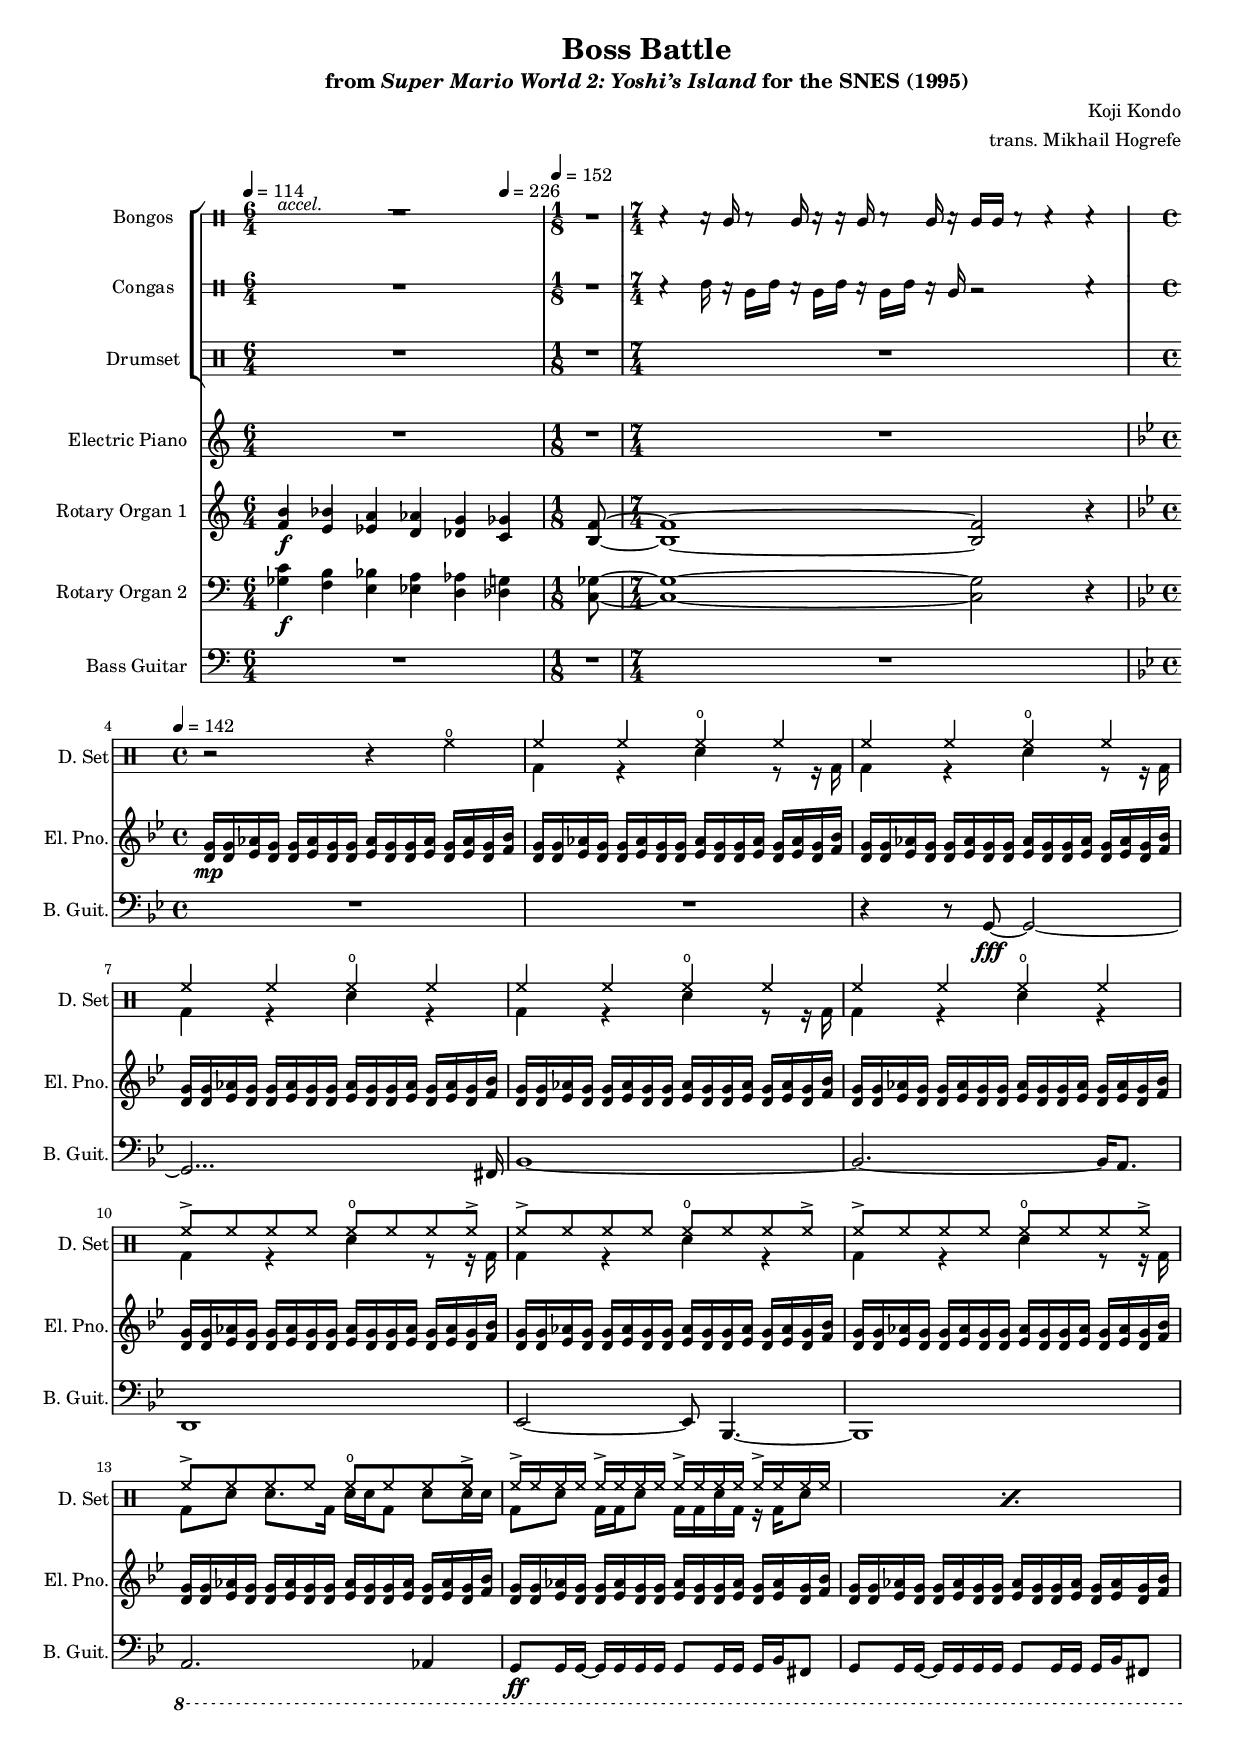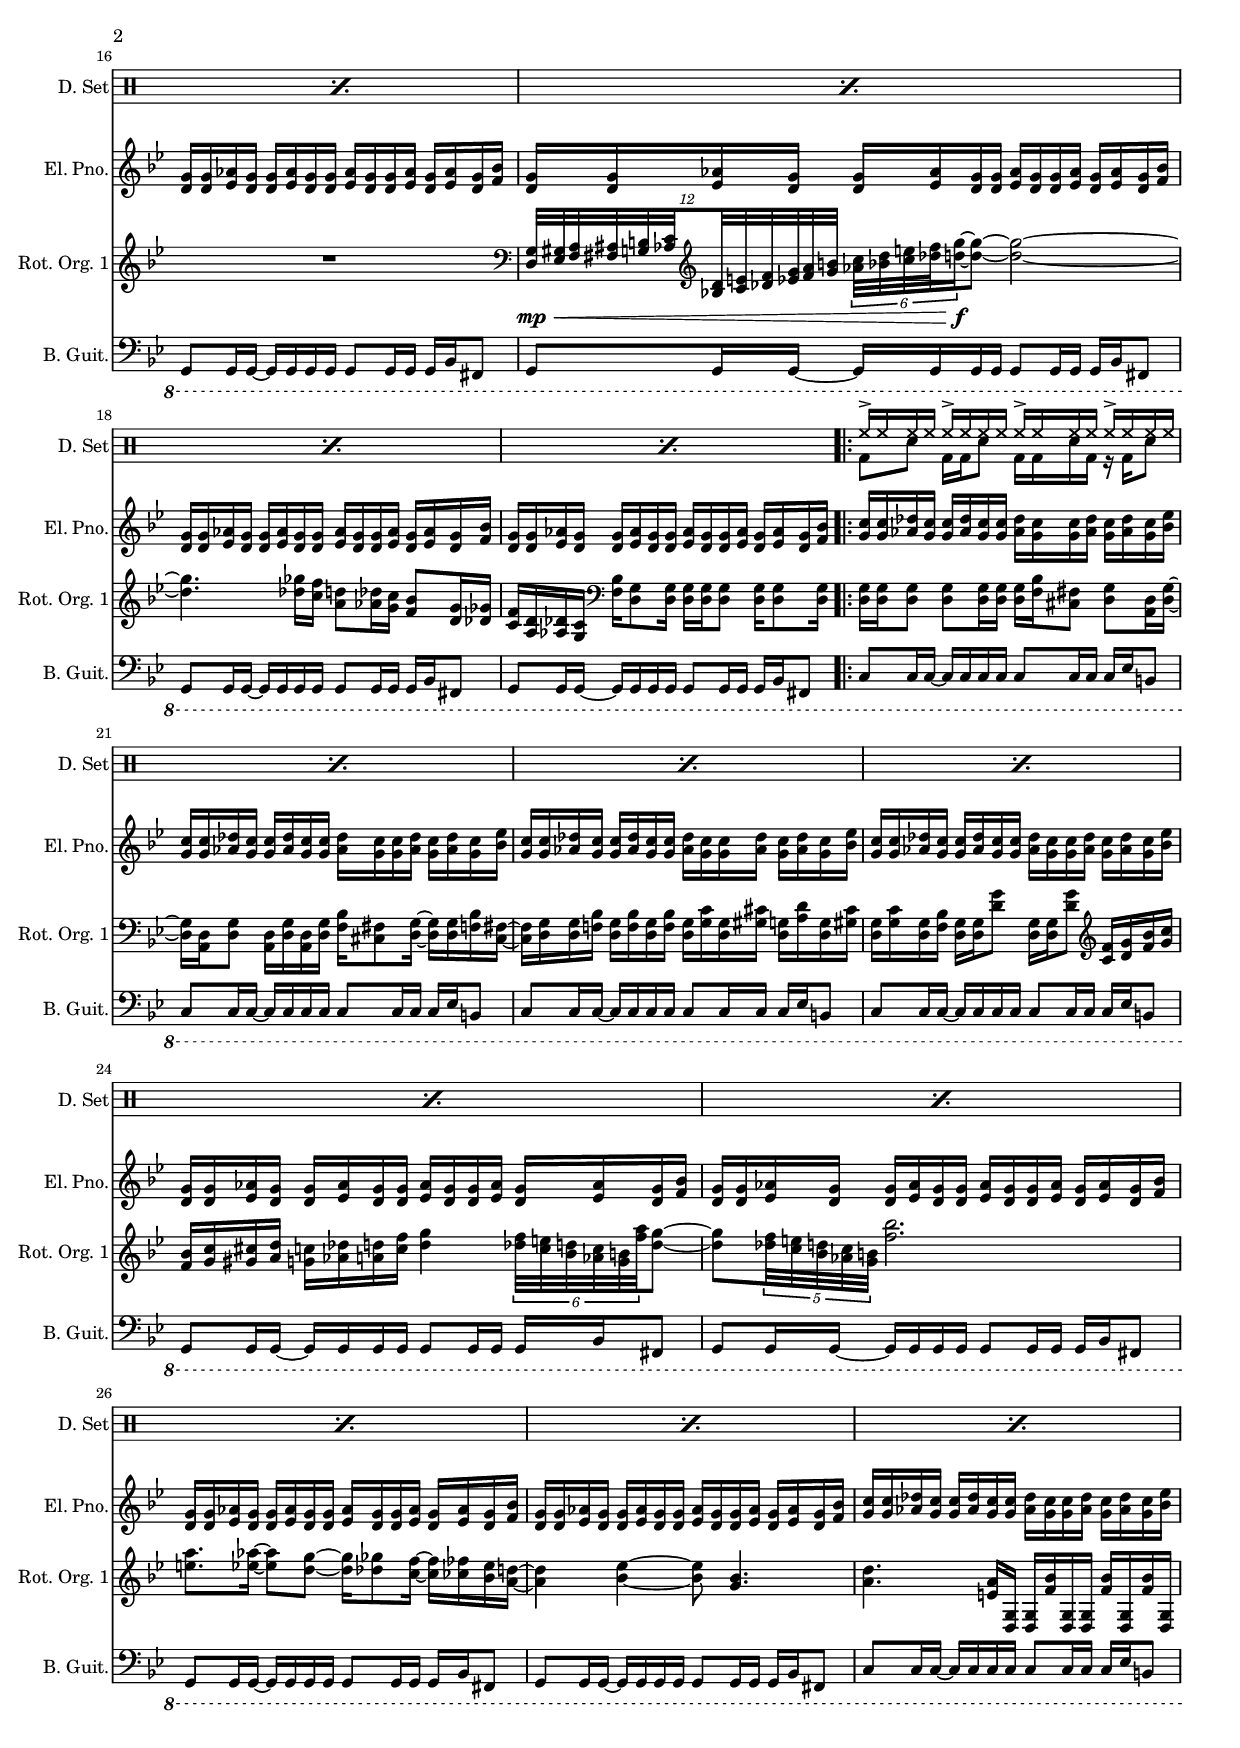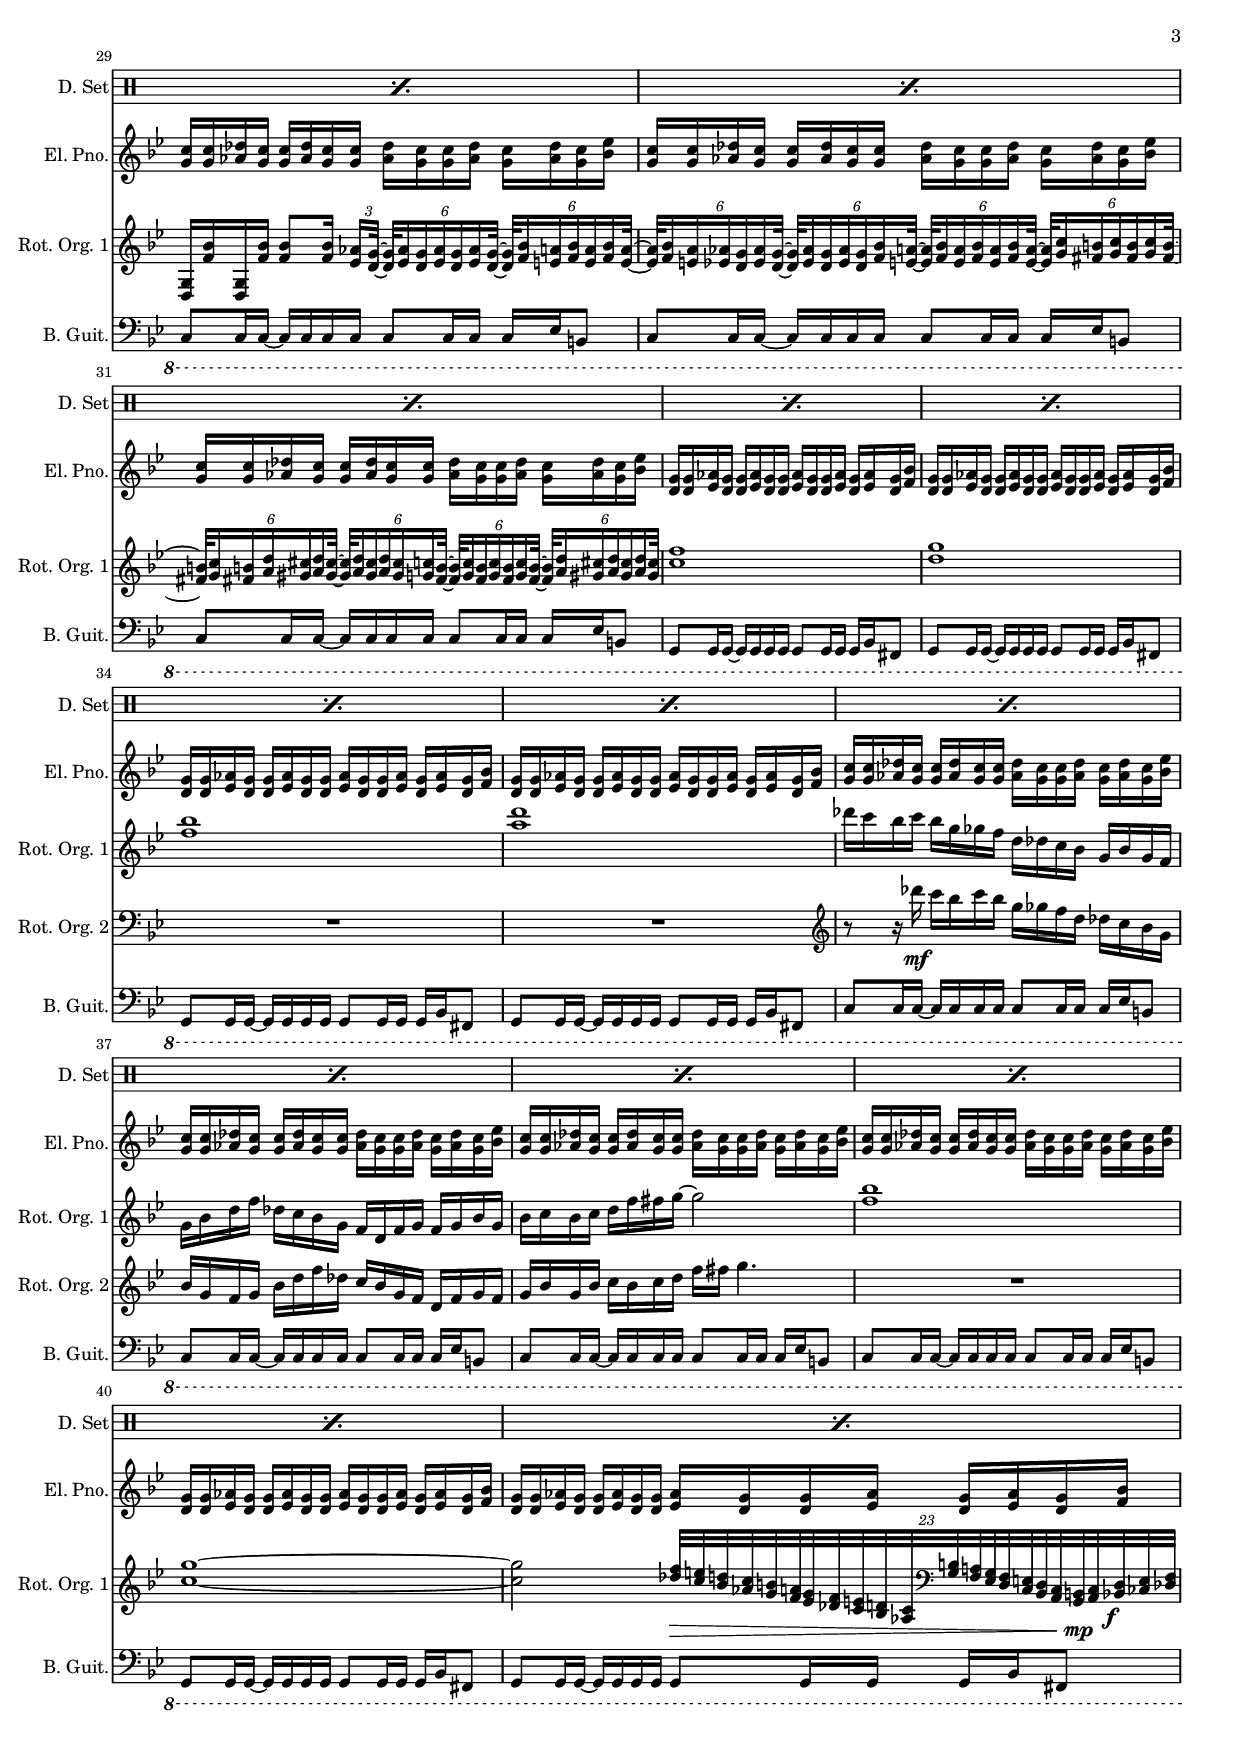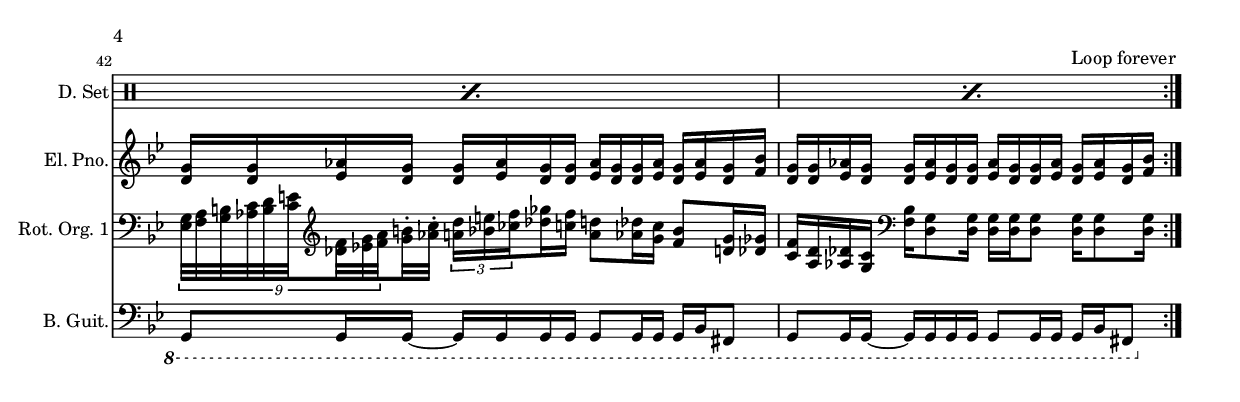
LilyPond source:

\version "2.24.3"
#(set-global-staff-size 16)

\paper {
  left-margin = 0.75\in
}

\book {
    \header {
        title = "Boss Battle"
        subtitle = \markup { "from" {\italic "Super Mario World 2: Yoshi’s Island"} "for the SNES (1995)" }
        composer = "Koji Kondo"
        arranger = "trans. Mikhail Hogrefe"
    }

    \score {
        {
            <<
                \new StaffGroup <<
                    \new DrumStaff \with {
                        drumStyleTable = #bongos-style
                        \override StaffSymbol.line-count = #2
                    } {
                        \drummode {
                            \set Staff.instrumentName="Bongos"
                            \set Staff.shortInstrumentName="Bon."
\tempo 4=114
\time 6/4
<<{\override MultiMeasureRest.staff-position = 0 R1*6/4}\\{s4^\markup{\italic accel.} s s s s s}>> |
\time 1/8
R1*1/8
\time 7/4
r4 r16 bol r8 bol16 r r bol r8 bol16 r bol bol r8 r4 r |
\time 4/4
R1*16
                            \repeat volta 2 {
R1*24
                            }
\once \override Score.RehearsalMark.self-alignment-X = #RIGHT
\mark \markup { \fontsize #-2 "Loop forever" }
                        }
                    }

                    \new DrumStaff \with {
                        drumStyleTable = #congas-style
                        \override StaffSymbol.line-count = #2
                    } {
                        \drummode {
                            \set Staff.instrumentName="Congas"
                            \set Staff.shortInstrumentName="Con."
R1*6/4
R1*1/8
r4 cgh16 r cgl cgh r cgl cgh r cgl cgh r cgl r2 r4 |
R1*16

R1*24
                        }
                    }

                    \new DrumStaff {
                        \drummode {
                            \set Staff.instrumentName="Drumset"
                            \set Staff.shortInstrumentName="D. Set"
R1*6/4
R1*1/8
R1*7/4
r2 r4 hho |
<<{
\repeat unfold 5 { hh4 hh hho hh | }
\repeat unfold 4 { hh8-> hh hh hh hho hh hh hh-> | }
}\\{
bd4 r sn r8 r16 bd |
bd4 r sn r8 r16 bd |
bd4 r sn r |
bd4 r sn r8 r16 bd |
bd4 r sn r |
bd4 r sn r8 r16 bd |
bd4 r sn r |
bd4 r sn r8 r16 bd |
bd8 sn sn8. bd16 sn sn bd8 sn sn16 sn |
}>>
\repeat percent 6 { <<{hh16-> hh hh hh hh16-> hh hh hh hh16-> hh hh hh hh16-> hh hh hh}\\{bd8 sn bd16 bd sn8 bd16 bd sn bd r bd sn8}>> | }

\repeat percent 24 { <<{hh16-> hh hh hh hh16-> hh hh hh hh16-> hh hh hh hh16-> hh hh hh}\\{bd8 sn bd16 bd sn8 bd16 bd sn bd r bd sn8}>> | }
                        }
                    }
                >>

                \new Staff \relative c' {  
                    \set Staff.instrumentName = "Electric Piano"
                    \set Staff.shortInstrumentName = "El. Pno."  
\key c \major
R1*6/4
R1*1/8
R1*7/4
\key g \minor
<d g>16\mp 16 <ees aes> <d g>16 16 <ees aes> <d g>16 16 <ees aes> <d g>16 16 <ees aes> <d g> <ees aes> <d g> <f bes> |
\repeat unfold 15 { <d g>16 16 <ees aes> <d g>16 16 <ees aes> <d g>16 16 <ees aes> <d g>16 16 <ees aes> <d g> <ees aes> <d g> <f bes> | }

\repeat unfold 4 { <g c>16 16 <aes des> <g c>16 16 <aes des> <g c>16 16 <aes des> <g c>16 16 <aes des> <g c> <aes des> <g c> <bes ees> | }
\repeat unfold 4 { <d, g>16 16 <ees aes> <d g>16 16 <ees aes> <d g>16 16 <ees aes> <d g>16 16 <ees aes> <d g> <ees aes> <d g> <f bes> | }
\repeat unfold 4 { <g c>16 16 <aes des> <g c>16 16 <aes des> <g c>16 16 <aes des> <g c>16 16 <aes des> <g c> <aes des> <g c> <bes ees> | }
\repeat unfold 4 { <d, g>16 16 <ees aes> <d g>16 16 <ees aes> <d g>16 16 <ees aes> <d g>16 16 <ees aes> <d g> <ees aes> <d g> <f bes> | }
\repeat unfold 4 { <g c>16 16 <aes des> <g c>16 16 <aes des> <g c>16 16 <aes des> <g c>16 16 <aes des> <g c> <aes des> <g c> <bes ees> | }
\repeat unfold 4 { <d, g>16 16 <ees aes> <d g>16 16 <ees aes> <d g>16 16 <ees aes> <d g>16 16 <ees aes> <d g> <ees aes> <d g> <f bes> | }
                }

                \new Staff \relative c' {  
                    \set Staff.instrumentName = "Rotary Organ 1"
                    \set Staff.shortInstrumentName = "Rot. Org. 1"  
\key c \major
<f b>4\f <e bes'> <ees a> <d aes'> <des g> \tempo 4=226 <c ges'> |
<b f'>8 ~ |
<b f'>1 ~ 2 r4 |
\key g \minor
R1*13

\clef bass
\tuplet 12/8 { <d, g>32\mp\< <ees gis> <f a> <fis ais> <g b> \set stemRightBeamCount = 1 <aes c> \clef treble \set stemLeftBeamCount = 1 <bes d> <c e> <des f> <ees g> <f a> <g b> } \tuplet 6/4 { <aes c> <bes d> <c e> <des f> <d g>16\f ~ } <d g>8 ~ <d g>2 ~ |
<d g>4. <des ges>16 <c f> <a d>8 <aes des>16 <g c> <f bes>8 <d g>16 <des ges> |
<c f>16 <a d> <aes des> <g c> \clef bass <f bes>16 <d g>8 16 16 16 8 16 8 16 |

<d g>16 16 8 8 16 16 16 <f bes> <cis fis>8 <d g>8 <a d>16 <d g> ~ |
<d g>16 <a d> <d g>8 <a d>16 <d g> <a d> <d g> <f bes> <cis fis>8 <d g>16 ~ 16 16 <f bes> <cis fis> ~ |
<cis fis>16 <d g>16 16 <f bes> <d g> <f bes> <d g> <f bes> <d g> <g c> <d g> <gis cis> <d g> <a' d> <d, g> <gis cis> |
<d g>16 <g c> <d g> <f bes> <d g>16 16 <d' g>8 <d, g>16 16 <d' g>8 \clef treble <c f>16 <d g> <f bes> <g c> |
<f bes>16 <g c> <gis cis> <a d> <g c> <aes des> <a d> <c f> <d g>4 \tuplet 6/4 { <des f>32 <c e> <bes d> <aes c> <g b> <f' a> } <d g>8 ~ |
<d g>8 \tuplet 5/4 { <des f>32 <c e> <bes d> <aes c> <g b> } <f' bes>2. |
<e a>8. <ees aes>16 ~ 8 <d g>8 ~ 16 <des ges>8 <c f>16 ~ 16 <ces fes> <bes ees> <a d> ~ |
<a d>4 <bes ees>4 ~ 8 <g bes>4. |
<a d>4. <e a>16 <d, g>16 16 <f' bes> <d, g>16 16 <f' bes> <d, g> <f' bes> <d, g> |
<d g>16 <f' bes> <d, g> <f' bes>16 8 16 \tuplet 3/2 { <ees aes>16[ <d g>32] ~ } \tuplet 6/4 { <d g>32 <ees aes>16 <d g> <ees aes> <d g> <ees aes> <d g>32 ~ } \tuplet 6/4 { <d g>32 <f bes>16 <e a> <f bes> <e a> <f bes> <e a>32 ~ } |
\tuplet 6/4 { <e a>32 <f bes>16 <e a> <ees aes> <d g> <ees aes> <d g>32 ~ } \tuplet 6/4 { <d g>32 <ees aes>16 <d g> <ees aes> <d g> <f bes> <e a>32 ~ } \tuplet 6/4 { <e a>32 <f bes>16 <e a> <f bes> <e a> <f bes> <e a>32 ~ } \tuplet 6/4 { <e a>32 <g c>16 <fis b> <g c> <fis b> <g c> <fis b>32 ~ } |
\tuplet 6/4 { <fis b>32 <g c>16 <fis b> <a d> <gis cis> <a d> <gis cis>32 ~ } \tuplet 6/4 { <gis cis>32 <a d>16 <gis cis> <a d> <gis cis> <g c> <fis b>32 ~ } \tuplet 6/4 { <fis b>32 <g c>16 <fis b> <g c> <fis b> <g c> <fis b>32 ~ } \tuplet 6/4 { <fis b>32 <a d>16 <gis cis> <a d> <gis cis> <a d> <gis cis>32 } |
<c f>1 |
<d g>1 |
<f bes>1 |
<a d>1 |
des16 c bes c bes g ges f d des c bes g bes g f |
g16 bes d f des c bes g f d f g f g bes g |
bes16 c bes c d f fis g ~ g2 |
<f bes>1 |
<c g'>1 ~ |
<c g'>2 \tuplet 23/16 { <des f>32\> <c e> <bes d> <aes c> <g b> <f a> <ees g> <des f> <c e> <bes d> <aes c> \clef bass <g b> <f a> <ees g> <d f> <c e> <bes d> <a c> <g b>\mp <a c> \offset X-offset 2\f <bes d> <ces e> <des f> } |
\tuplet 9/6 { <ees g>32 <f a> <g b> <aes c> <b d> \set stemRightBeamCount = 1 <c e> \clef treble \set stemLeftBeamCount = 1 <des f> <ees g> \set stemRightBeamCount = 1 <f a> } \set stemLeftBeamCount = 1 <g b>32-. <aes c>-. \tuplet 3/2 { <a d>16 <bes e> \set stemRightBeamCount = 1 <ces f> } \set stemLeftBeamCount = 1 <des ges>16 <c f> <a d>8 <aes des>16 <g c> <f bes>8 <d g>16 <des ges> |
<c f>16 <a d> <aes des> <g c> \clef bass <f bes>16 <d g>8 16 16 16 8 16 8 16 |
                }

                \new Staff \relative c' {  
                    \set Staff.instrumentName = "Rotary Organ 2"
                    \set Staff.shortInstrumentName = "Rot. Org. 2"  
\key c \major
\clef bass
<ges c>4\f <f b> <e bes'> <ees a> <d aes'> <des g> |
<c ges'>8 ~ |
<c ges'>1 ~ 2 r4 |
\key g \minor
R1*16

R1*16
\clef treble
r8 r16 des'''\mf c bes c bes g ges f d des c bes g |
bes g f g16 bes d f des c bes g f d f g f |
g bes g bes16 c bes c d f fis g4. |
R1*5
                }

                \new Staff \relative c {  
                    \set Staff.instrumentName = "Bass Guitar"
                    \set Staff.shortInstrumentName = "B. Guit."  
\key c \major
\clef bass
\tempo 4=114
R1*6/4
\tempo 4=152
R1*1/8
R1*7/4

\key g \minor
\tempo 4=142
R1*2
r4 r8 g\fff ~ g2 ~ |
g2... fis16 |
bes1 ~ |
bes2. ~ bes16 a8. |
d,1 |
ees2 ~ ees8 bes4. ~ |
bes1 |
\ottava #-1
a2. aes4 |
g8\ff g16 g ~ g g g g g8 g16 g g bes fis8 |
\repeat unfold 5 { g8 g16 g ~ g g g g g8 g16 g g bes fis8 | }

\repeat unfold 4 { c'8 c16 c ~ c c c c c8 c16 c c ees b8 | }
\repeat unfold 4 { g8 g16 g ~ g g g g g8 g16 g g bes fis8 | }
\repeat unfold 4 { c'8 c16 c ~ c c c c c8 c16 c c ees b8 | }
\repeat unfold 4 { g8 g16 g ~ g g g g g8 g16 g g bes fis8 | }
\repeat unfold 4 { c'8 c16 c ~ c c c c c8 c16 c c ees b8 | }
\repeat unfold 4 { g8 g16 g ~ g g g g g8 g16 g g bes fis8 | }
\ottava #0
                }
            >>
        }
        \layout {
            \context {
                \Staff
                \RemoveEmptyStaves
            }
            \context {
                \DrumStaff
                \RemoveEmptyStaves
            }
        }
    }
}
